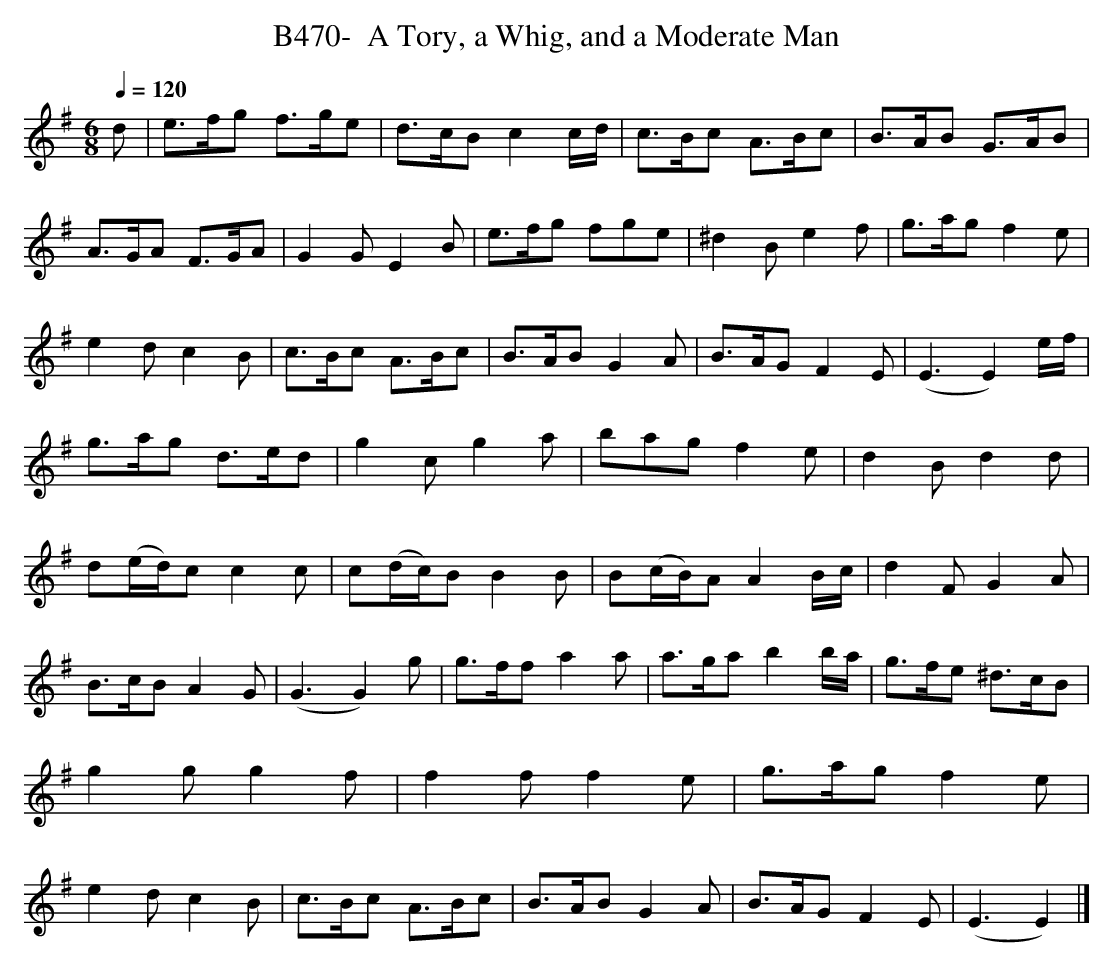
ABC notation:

X:1
T:B470-  A Tory, a Whig, and a Moderate Man
Q:1/4=120
L:1/8
M:6/8
K:Em
d|e3/2f/g f3/2g/e|d3/2c/Bc2c/d/|c3/2B/c A3/2B/c|\
B3/2A/B G3/2A/B|A3/2G/A F3/2G/A|G2GE2B|e3/2f/g fge|\
^d2Be2f|g3/2a/g f2e|e2dc2B|c3/B/c A3/2B/c|\
B3/2A/BG2A|B3/2A/GF2E|(E3E2)e/f/|g3/2a/g d3/2e/d|\
g2cg2a|bagf2e|d2Bd2d|d(e/d/)cc2c|\
c(d/c/)BB2B|B(c/B/)AA2B/c/|d2FG2A|B3/2c/BA2G|\
(G3G2)g|g3/2f/fa2a|a3/2g/ab2b/a/|g3/2f/e ^d3/2c/B|\
g2gg2f|f2ff2e|g3/2a/gf2e|e2dc2B|\
c3/2B/c A3/2B/c|B3/2A/BG2A|B3/2A/GF2E|(E3E2)|]
